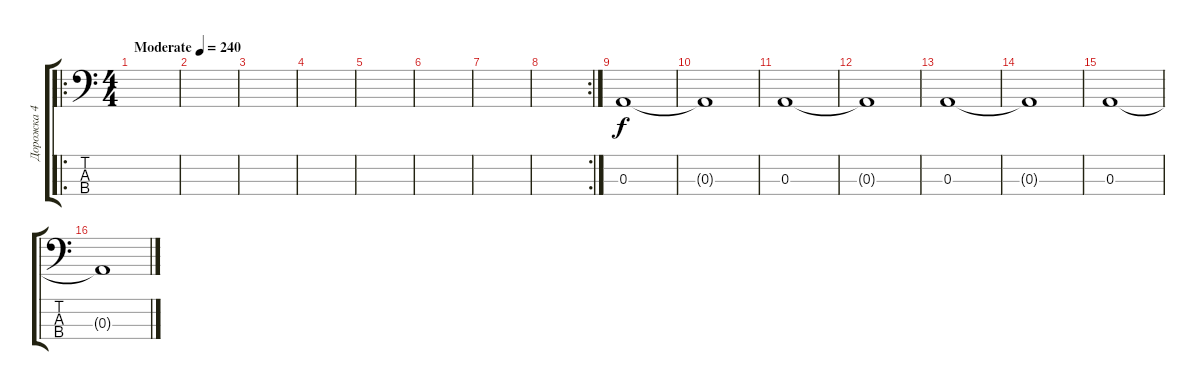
\track ("Дорожка 4" "Дорожка 4") {instrument electricbassfinger}
\staff {score tabs}
\tuning (G2 D2 A1 E1) {hide}
\ro
\ts (4 4)
\tempo (240 "Moderate")
\clef f4
\ks c
|
|
|
|
|
|
|
\rc 2
|
0.3.1 |
0.3{t}.1 |
0.3.1 |
0.3{t}.1 |
0.3.1 |
0.3{t}.1 |
0.3.1 |
0.3{t}.1
